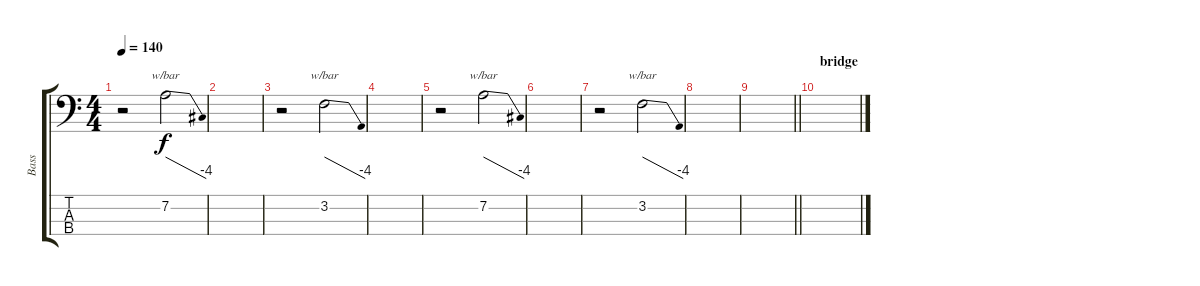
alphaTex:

\track ("Bass" "Bass") {instrument electricbassfinger}
\staff {score tabs}
\tuning (G2 D2 A1 E1) {hide}
\ts (4 4)
\tempo 140
\clef f4
\ks c
r.2{dy f instrument ocarina} 7.2.2{tbe (dive default 0 0 60 -16)} |
|
r.2{instrument ocarina} 3.2.2{tbe (dive default 0 0 60 -16)} |
|
r.2{instrument ocarina} 7.2.2{tbe (dive default 0 0 60 -16)} |
|
r.2{instrument ocarina} 3.2.2{tbe (dive default 0 0 60 -16)} |
|
\barLineRight lightlight
|
\section ("" "bridge")
